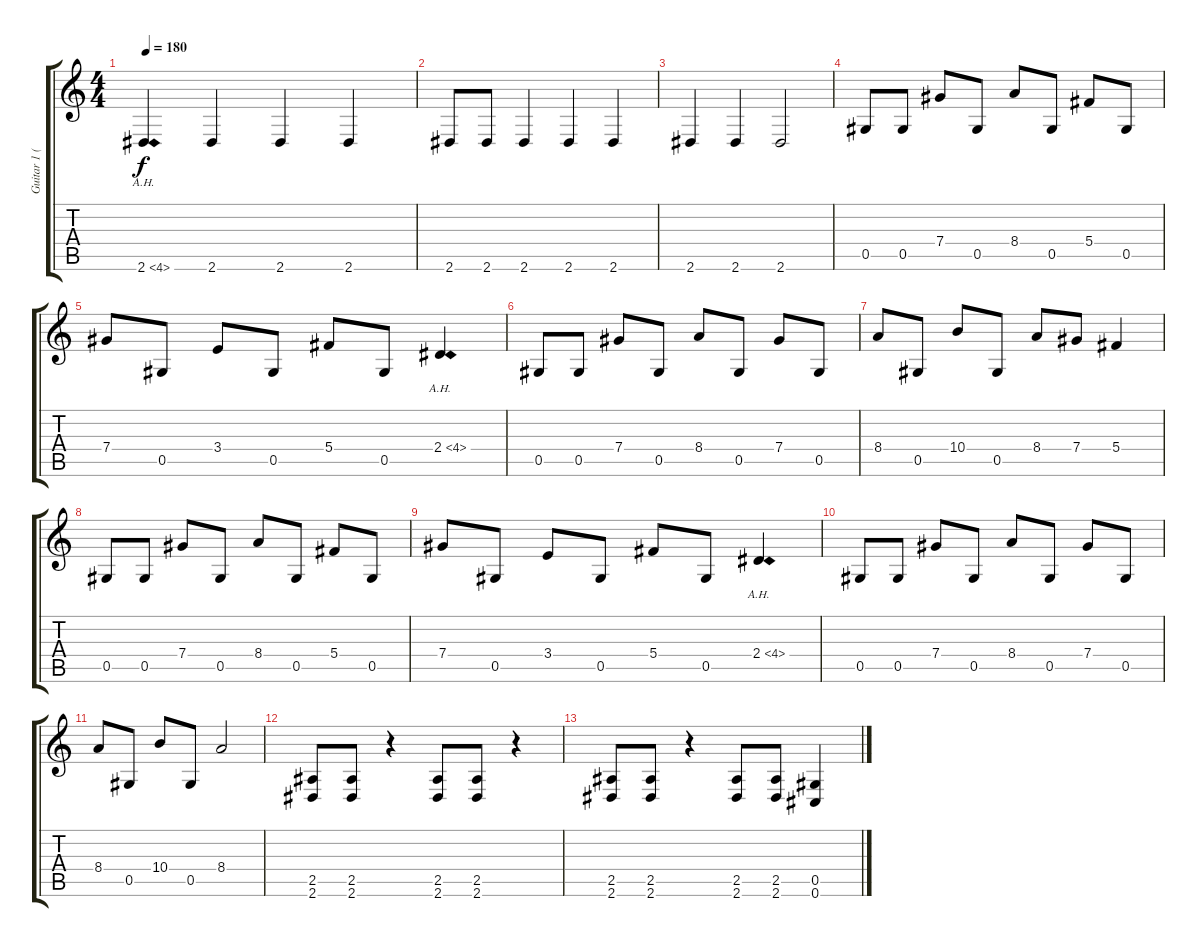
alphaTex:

\track ("Guitar 1 (Lowest dropped to C#) " "Guitar 1 (") {instrument distortionguitar}
\staff {score tabs}
\tuning (Eb4 Bb3 Gb3 Db3 Ab2 Db2) {hide}
\ts (4 4)
\tempo 180
\clef g2
\ks c
2.6{ah 2}.4{dy f} 2.6.4 2.6.4 2.6.4 |
2.6.8 2.6.8 2.6.4 2.6.4 2.6.4 |
2.6.4 2.6.4 2.6.2 |
0.5.8 0.5.8 7.4.8 0.5.8 8.4.8 0.5.8 5.4.8 0.5.8 |
7.4.8 0.5.8 3.4.8 0.5.8 5.4.8 0.5.8 2.4{ah 2}.4 |
0.5.8 0.5.8 7.4.8 0.5.8 8.4.8 0.5.8 7.4.8 0.5.8 |
8.4.8 0.5.8 10.4.8 0.5.8 8.4.8 7.4.8 5.4.4 |
0.5.8 0.5.8 7.4.8 0.5.8 8.4.8 0.5.8 5.4.8 0.5.8 |
7.4.8 0.5.8 3.4.8 0.5.8 5.4.8 0.5.8 2.4{ah 2}.4 |
0.5.8 0.5.8 7.4.8 0.5.8 8.4.8 0.5.8 7.4.8 0.5.8 |
8.4.8 0.5.8 10.4.8 0.5.8 8.4.2 |
(2.5 2.6).8 (2.5 2.6).8 r.4 (2.5 2.6).8 (2.5 2.6).8 r.4 |
(2.5 2.6).8 (2.5 2.6).8 r.4 (2.5 2.6).8 (2.5 2.6).8 (0.5 0.6).4
